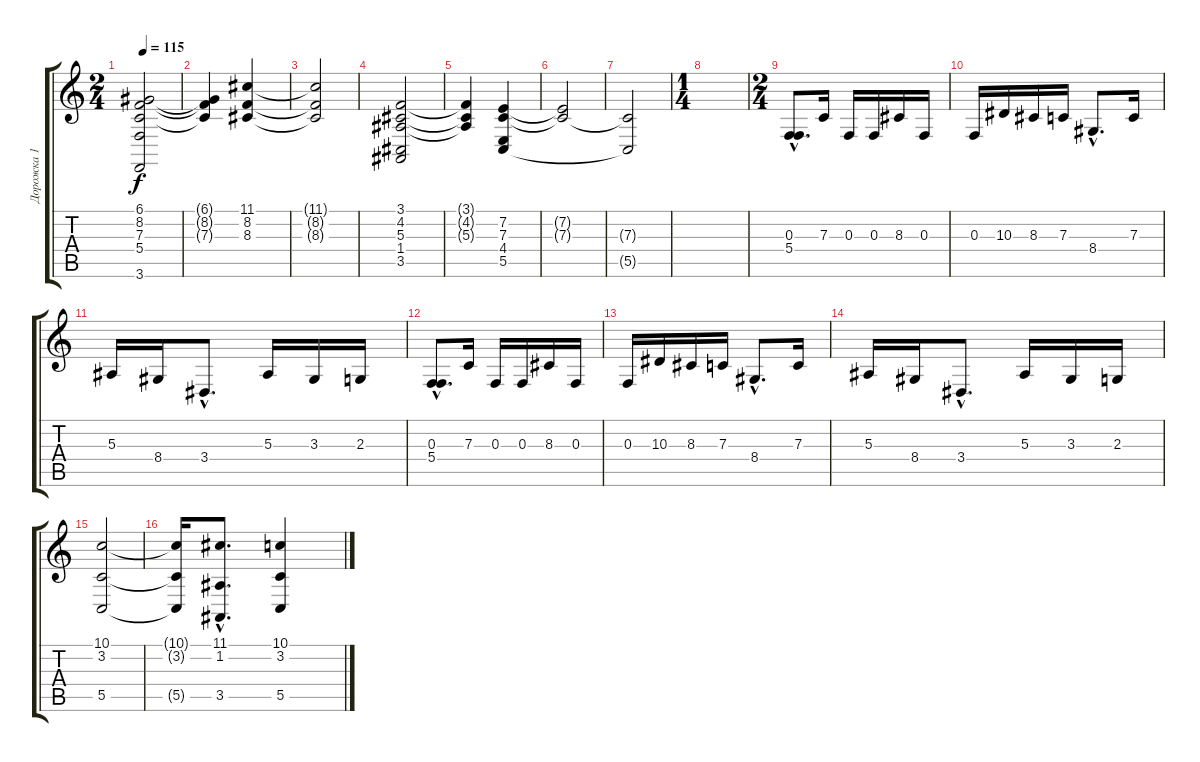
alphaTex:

\track ("Дорожка 1" "Дорожка 1") {instrument stringensemble1}
\staff {score tabs}
\tuning (D4 A3 F3 C3 G2 D2) {hide}
\ts (2 4)
\tempo 115
\clef g2
\ks c
(6.1 8.2 7.3 5.4 3.6).2{dy f} |
(6.1{t} 8.2{t} 7.3{t}).4 (11.1 8.2 8.3).4 |
(11.1{t} 8.2{t} 8.3{t}).2 |
(3.1 4.2 5.3 1.4 3.5).2 |
(3.1{t} 4.2{t} 5.3{t}).4 (7.2 7.3 4.4 5.5).4 |
(7.2{t} 7.3{t}).2 |
(7.3{t} 5.5{t}).2 |
\ts (1 4)
|
\ts (2 4)
(0.3{hac} 5.4{hac}).8{d} 7.3.16 0.3.16 0.3.16 8.3.16 0.3.16 |
0.3.16 10.3.16 8.3.16 7.3.16 8.4{hac}.8{d} 7.3.16 |
5.3.16 8.4.16 3.4{hac}.8{d} 5.3.16 3.3.16 2.3.16 |
(0.3{hac} 5.4{hac}).8{d} 7.3.16 0.3.16 0.3.16 8.3.16 0.3.16 |
0.3.16 10.3.16 8.3.16 7.3.16 8.4{hac}.8{d} 7.3.16 |
5.3.16 8.4.16 3.4{hac}.8{d} 5.3.16 3.3.16 2.3.16 |
(10.1 3.2 5.5).2 |
(10.1{t} 3.2{t} 5.5{t}).16 (11.1{hac} 1.2{hac} 3.5{hac}).8{d} (10.1 3.2 5.5).4
